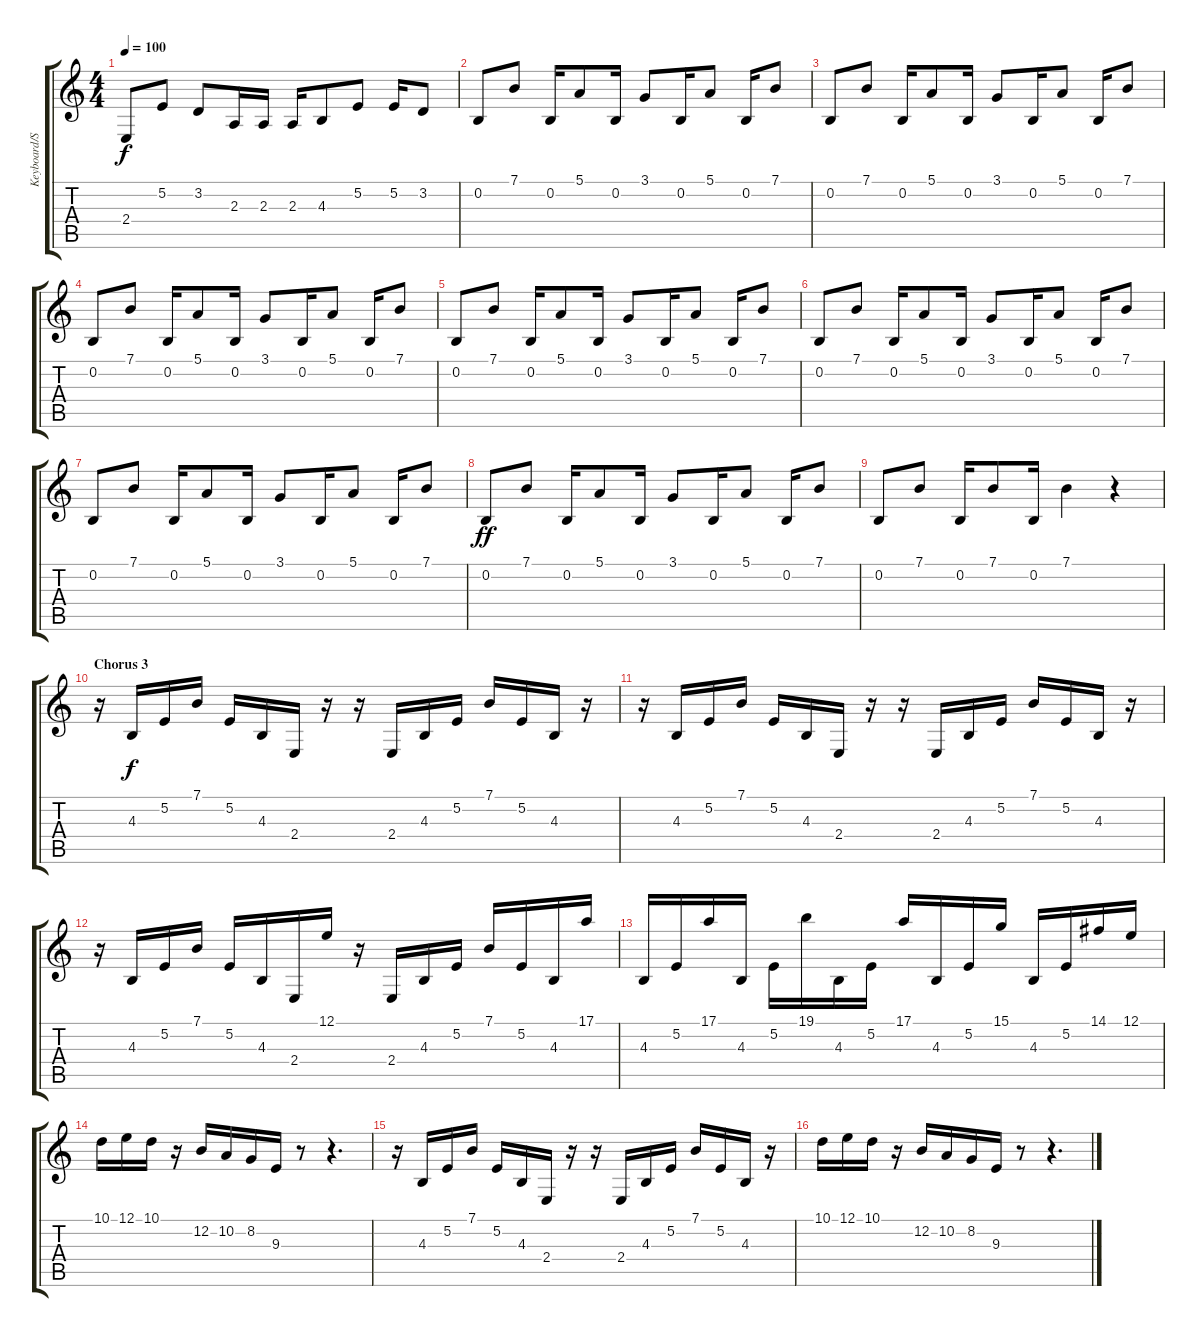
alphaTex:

\track ("Keyboard/Synthesizer" "Keyboard/S") {instrument lead1square}
\staff {score tabs}
\tuning (E4 B3 G3 D3 A2 E2) {hide}
\ts (4 4)
\tempo 100
\clef g2
\ks c
2.4.8{dy f volume 13 instrument lead1square} 5.2.8 3.2.8 2.3.16 2.3.16 2.3.16 4.3.8 5.2.8 5.2.16 3.2.8 |
0.2.8 7.1.8 0.2.16 5.1.8 0.2.16 3.1.8 0.2.16 5.1.8 0.2.16 7.1.8 |
0.2.8 7.1.8 0.2.16 5.1.8 0.2.16 3.1.8 0.2.16 5.1.8 0.2.16 7.1.8 |
0.2.8 7.1.8 0.2.16 5.1.8 0.2.16 3.1.8 0.2.16 5.1.8 0.2.16 7.1.8 |
0.2.8 7.1.8 0.2.16 5.1.8 0.2.16 3.1.8 0.2.16 5.1.8 0.2.16 7.1.8 |
0.2.8 7.1.8 0.2.16 5.1.8 0.2.16 3.1.8 0.2.16 5.1.8 0.2.16 7.1.8 |
0.2.8 7.1.8 0.2.16 5.1.8 0.2.16 3.1.8 0.2.16 5.1.8 0.2.16 7.1.8 |
0.2.8{dy ff} 7.1.8 0.2.16 5.1.8 0.2.16 3.1.8 0.2.16 5.1.8 0.2.16 7.1.8 |
0.2.8 7.1.8 0.2.16 7.1.8 0.2.16 7.1.4 r.4 |
\section ("" "Chorus 3")
r.16 4.3.16{dy f} 5.2.16 7.1.16 5.2.16 4.3.16 2.4.16 r.16 r.16 2.4.16 4.3.16 5.2.16 7.1.16 5.2.16 4.3.16 r.16 |
r.16 4.3.16 5.2.16 7.1.16 5.2.16 4.3.16 2.4.16 r.16 r.16 2.4.16 4.3.16 5.2.16 7.1.16 5.2.16 4.3.16 r.16 |
r.16 4.3.16 5.2.16 7.1.16 5.2.16 4.3.16 2.4.16 12.1.16 r.16 2.4.16 4.3.16 5.2.16 7.1.16 5.2.16 4.3.16 17.1.16 |
4.3.16 5.2.16 17.1.16 4.3.16 5.2.16 19.1.16 4.3.16 5.2.16 17.1.16 4.3.16 5.2.16 15.1.16 4.3.16 5.2.16 14.1.16 12.1.16 |
10.1.16 12.1.16 10.1.16 r.16 12.2.16 10.2.16 8.2.16 9.3.16 r.8 r.4{d} |
r.16 4.3.16 5.2.16 7.1.16 5.2.16 4.3.16 2.4.16 r.16 r.16 2.4.16 4.3.16 5.2.16 7.1.16 5.2.16 4.3.16 r.16 |
10.1.16 12.1.16 10.1.16 r.16 12.2.16 10.2.16 8.2.16 9.3.16 r.8 r.4{d}
